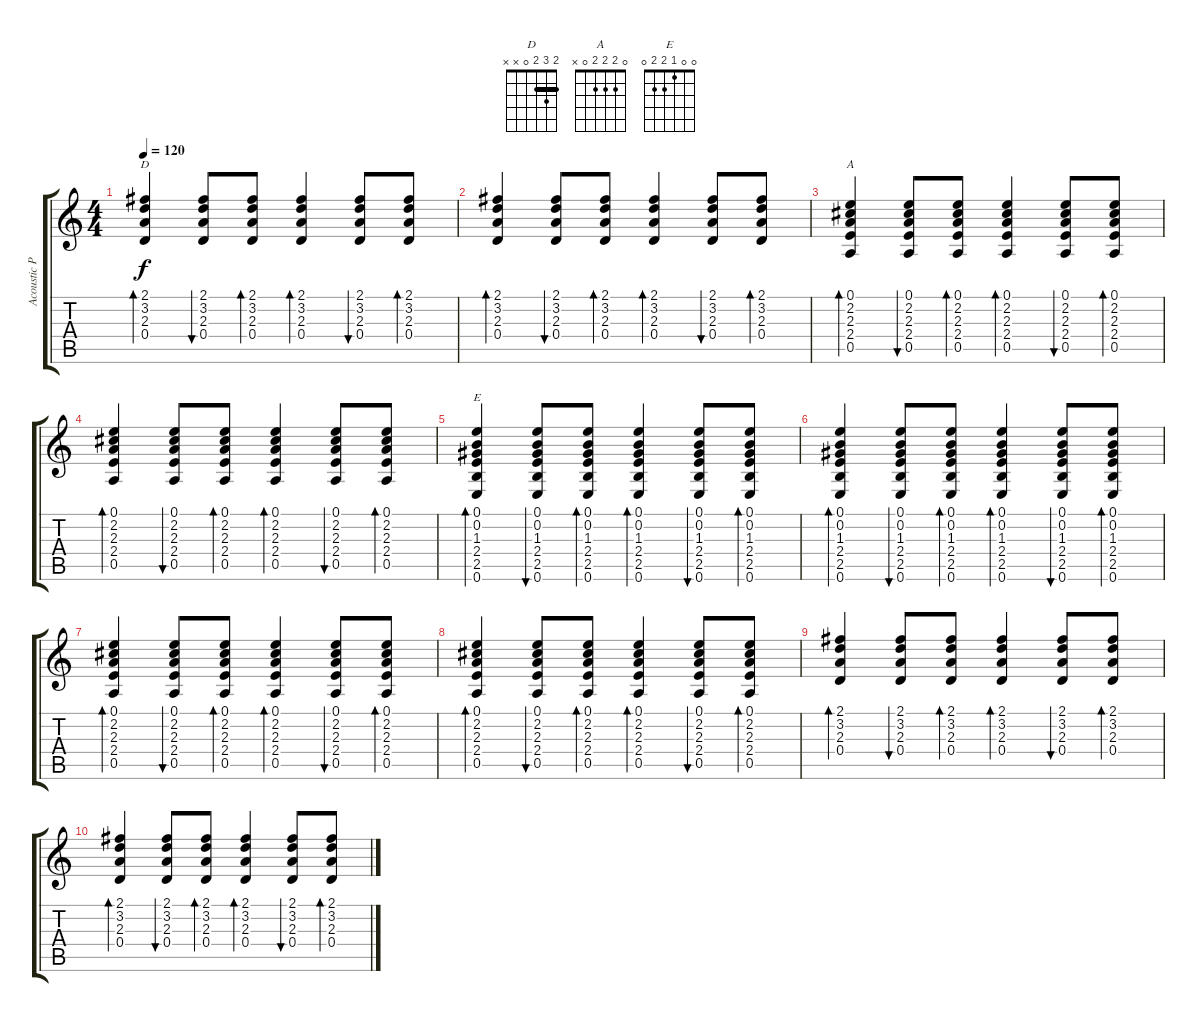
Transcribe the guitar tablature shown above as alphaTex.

\track ("Acoustic Paco" "Acoustic P") {solo instrument acousticguitarnylon}
\staff {score tabs}
\tuning (E4 B3 G3 D3 A2 E2) {hide}
\chord ("D" 2 3 2 0 x x) {barre 2}
\chord ("A" 0 2 2 2 0 x)
\chord ("E" 0 0 1 2 2 0)
\ts (4 4)
\tempo 120
\clef g2
\ks c
(2.1 3.2 2.3 0.4).4{bd 60 ch "D" dy f} (2.1 3.2 2.3 0.4).8{bu 60} (2.1 3.2 2.3 0.4).8{bd 60} (2.1 3.2 2.3 0.4).4{bd 60} (2.1 3.2 2.3 0.4).8{bu 60} (2.1 3.2 2.3 0.4).8{bd 60} |
(2.1 3.2 2.3 0.4).4{bd 60} (2.1 3.2 2.3 0.4).8{bu 60} (2.1 3.2 2.3 0.4).8{bd 60} (2.1 3.2 2.3 0.4).4{bd 60} (2.1 3.2 2.3 0.4).8{bu 60} (2.1 3.2 2.3 0.4).8{bd 60} |
(0.1 2.2 2.3 2.4 0.5).4{bd 60 ch "A"} (0.1 2.2 2.3 2.4 0.5).8{bu 60} (0.1 2.2 2.3 2.4 0.5).8{bd 60} (0.1 2.2 2.3 2.4 0.5).4{bd 60} (0.1 2.2 2.3 2.4 0.5).8{bu 60} (0.1 2.2 2.3 2.4 0.5).8{bd 60} |
(0.1 2.2 2.3 2.4 0.5).4{bd 60} (0.1 2.2 2.3 2.4 0.5).8{bu 60} (0.1 2.2 2.3 2.4 0.5).8{bd 60} (0.1 2.2 2.3 2.4 0.5).4{bd 60} (0.1 2.2 2.3 2.4 0.5).8{bu 60} (0.1 2.2 2.3 2.4 0.5).8{bd 60} |
(0.1 0.2 1.3 2.4 2.5 0.6).4{bd 60 ch "E"} (0.1 0.2 1.3 2.4 2.5 0.6).8{bu 60} (0.1 0.2 1.3 2.4 2.5 0.6).8{bd 60} (0.1 0.2 1.3 2.4 2.5 0.6).4{bd 60} (0.1 0.2 1.3 2.4 2.5 0.6).8{bu 60} (0.1 0.2 1.3 2.4 2.5 0.6).8{bd 60} |
(0.1 0.2 1.3 2.4 2.5 0.6).4{bd 60} (0.1 0.2 1.3 2.4 2.5 0.6).8{bu 60} (0.1 0.2 1.3 2.4 2.5 0.6).8{bd 60} (0.1 0.2 1.3 2.4 2.5 0.6).4{bd 60} (0.1 0.2 1.3 2.4 2.5 0.6).8{bu 60} (0.1 0.2 1.3 2.4 2.5 0.6).8{bd 60} |
(0.1 2.2 2.3 2.4 0.5).4{bd 60} (0.1 2.2 2.3 2.4 0.5).8{bu 60} (0.1 2.2 2.3 2.4 0.5).8{bd 60} (0.1 2.2 2.3 2.4 0.5).4{bd 60} (0.1 2.2 2.3 2.4 0.5).8{bu 60} (0.1 2.2 2.3 2.4 0.5).8{bd 60} |
(0.1 2.2 2.3 2.4 0.5).4{bd 60} (0.1 2.2 2.3 2.4 0.5).8{bu 60} (0.1 2.2 2.3 2.4 0.5).8{bd 60} (0.1 2.2 2.3 2.4 0.5).4{bd 60} (0.1 2.2 2.3 2.4 0.5).8{bu 60} (0.1 2.2 2.3 2.4 0.5).8{bd 60} |
(2.1 3.2 2.3 0.4).4{bd 60} (2.1 3.2 2.3 0.4).8{bu 60} (2.1 3.2 2.3 0.4).8{bd 60} (2.1 3.2 2.3 0.4).4{bd 60} (2.1 3.2 2.3 0.4).8{bu 60} (2.1 3.2 2.3 0.4).8{bd 60} |
(2.1 3.2 2.3 0.4).4{bd 60} (2.1 3.2 2.3 0.4).8{bu 60} (2.1 3.2 2.3 0.4).8{bd 60} (2.1 3.2 2.3 0.4).4{bd 60} (2.1 3.2 2.3 0.4).8{bu 60} (2.1 3.2 2.3 0.4).8{bd 60}
